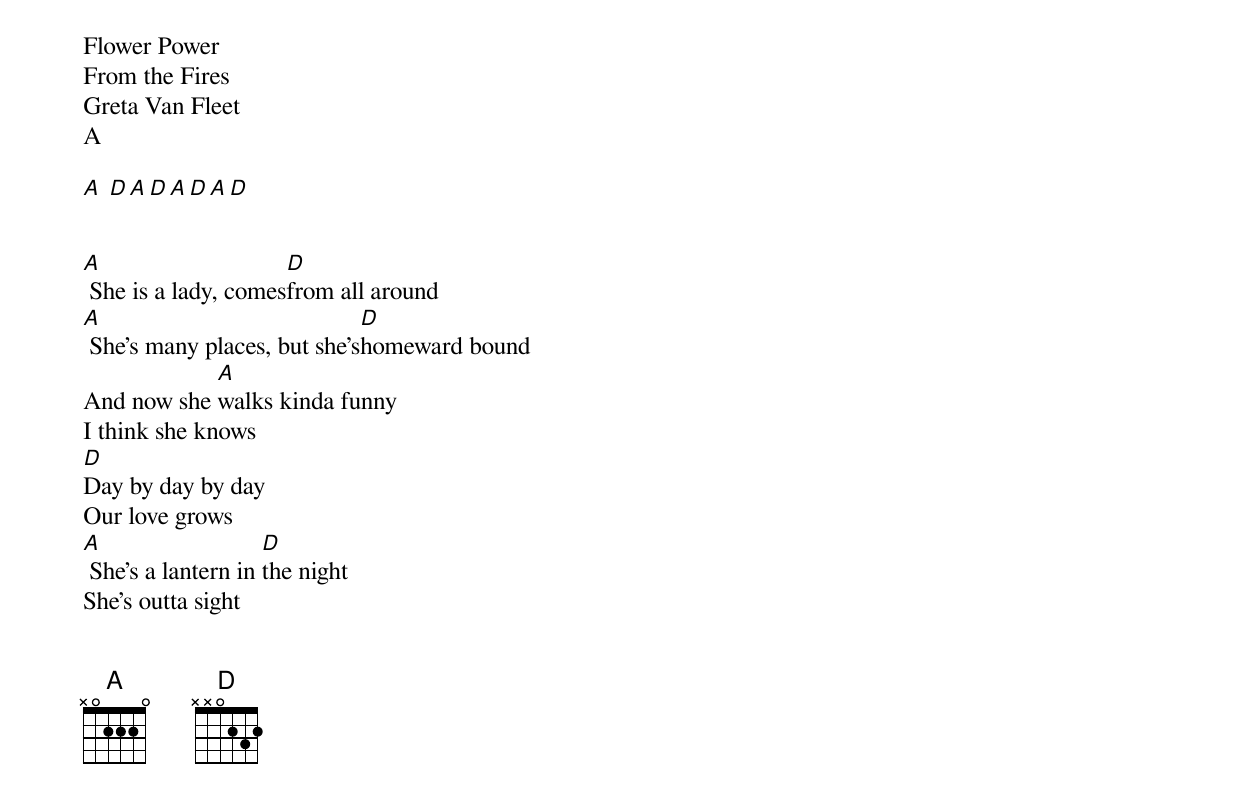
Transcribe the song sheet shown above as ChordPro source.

Flower Power
From the Fires
Greta Van Fleet
A

{start_of_intro}
[A] [D][A][D][A][D][A][D]
{end_of_intro}


{start_of_verse}
[A] She is a lady, comes[D]from all around
[A] She's many places, but she's[D]homeward bound
And now she [A]walks kinda funny
I think she knows
[D]Day by day by day
Our love grows
[A] She's a lantern in [D]the night
She's outta sight
{end_of_verse}


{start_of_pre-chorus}
[A] Ma ma ma ma ma ma ma ma[D]ma ma ma ma
[A]Ma ma ma ma ma ma ma ma ma ma ma[D]ma
Ma ma
Hey
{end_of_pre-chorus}
